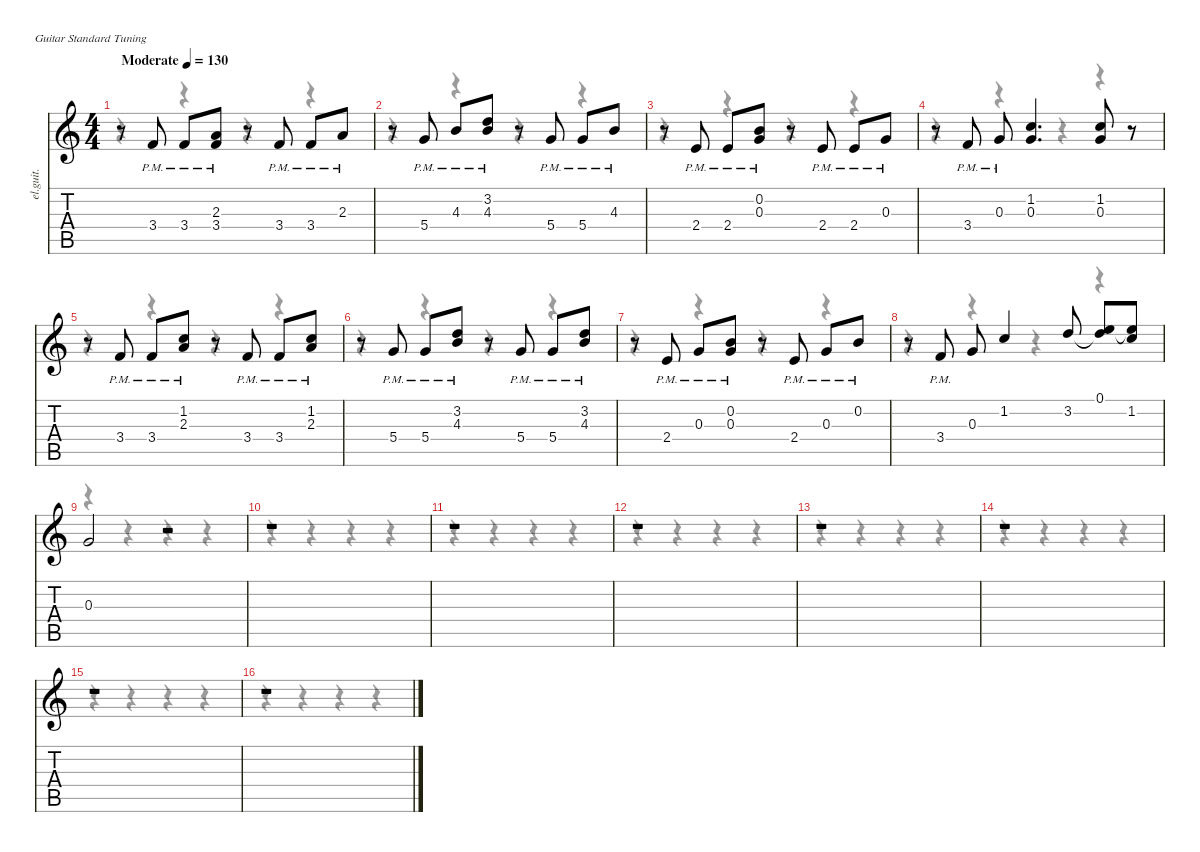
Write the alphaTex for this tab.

\defaultSystemsLayout 4
\hideDynamics
\bracketExtendMode nobrackets
\track ("Lead Guitar" "el.guit.") {instrument electricguitarclean}
\staff {score tabs}
\tuning (E4 B3 G3 D3 A2 E2)
\voice
\ts (4 4)
\beaming (8 2 2 2 2)
\tempo (130 "Moderate")
\clef g2
\ks c
r.8{dy fff instrument electricguitarclean} 3.4{pm}.8 3.4{pm}.8 (2.3{pm} 3.4{pm}).8 r.8 3.4{pm}.8 3.4{pm}.8 2.3{pm}.8 |
r.8 5.4{pm}.8 4.3{pm}.8 (3.2{pm} 4.3{pm}).8 r.8 5.4{pm}.8 5.4{pm}.8 4.3{pm}.8 |
r.8 2.4{pm}.8 2.4{pm}.8 (0.2{pm} 0.3{pm}).8 r.8 2.4{pm}.8 2.4{pm}.8 0.3{pm}.8 |
r.8 3.4{pm}.8 0.3{pm}.8 (1.2 0.3).4{d} (1.2 0.3).8 r.8 |
r.8 3.4{pm}.8 3.4{pm}.8 (1.2{pm} 2.3{pm}).8 r.8 3.4{pm}.8 3.4{pm}.8 (1.2{pm} 2.3{pm}).8{dy mf} |
r.8 5.4{pm}.8{dy fff} 5.4{pm}.8 (3.2{pm} 4.3{pm}).8{dy mf} r.8 5.4{pm}.8{dy fff} 5.4{pm}.8 (3.2{pm} 4.3{pm}).8 |
r.8 2.4{pm}.8 0.3{pm}.8{dy mf} (0.2{pm} 0.3{pm}).8{dy fff} r.8 2.4{pm}.8 0.3{pm}.8{dy mf} 0.2{pm}.8 |
r.8 3.4{pm}.8{dy fff} 0.3.8 1.2.4 3.2.8 (0.1 3.2{t}).8 (0.1{t} 1.2).8 |
0.3.2 r.2 |
r.1 |
r.1 |
r.1 |
r.1 |
r.1 |
r.1 |
r.1
\voice
\clef g2
\ottava regular
\simile none
\ks c
r.4{dy mf} r.4 r.4 r.4 |
r.4 r.4 r.4 r.4 |
r.4 r.4 r.4 r.4 |
r.4 r.4 r.4 r.4 |
r.4 r.4 r.4 r.4 |
r.4 r.4 r.4 r.4 |
r.4 r.4 r.4 r.4 |
r.4 r.4 r.4 r.4 |
r.4 r.4 r.4 r.4 |
r.4 r.4 r.4 r.4 |
r.4 r.4 r.4 r.4 |
r.4 r.4 r.4 r.4 |
r.4 r.4 r.4 r.4 |
r.4 r.4 r.4 r.4 |
r.4 r.4 r.4 r.4 |
r.4 r.4 r.4 r.4
